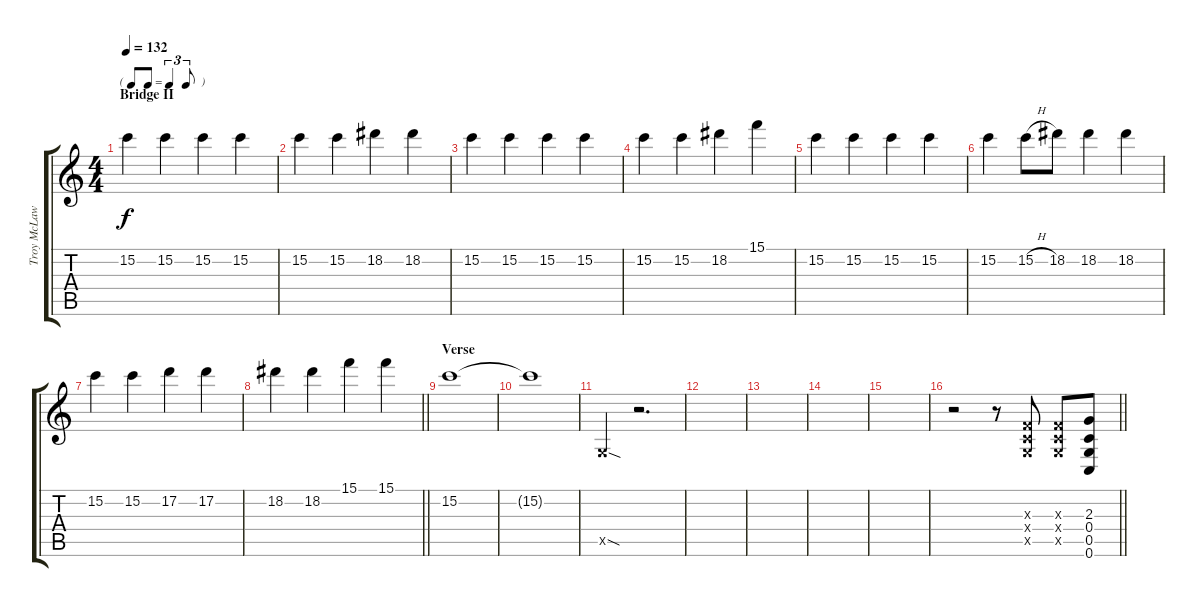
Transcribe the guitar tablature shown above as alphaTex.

\track ("Troy McLawhorn" "Troy McLaw") {instrument distortionguitar}
\staff {score tabs}
\tuning (D4 A3 F3 C3 G2 C2) {hide}
\ts (4 4)
\tf triplet8th
\section ("" "Bridge II")
\tempo 132
\clef g2
\ks c
15.2.4{dy f} 15.2.4 15.2.4 15.2.4 |
15.2.4 15.2.4 18.2.4 18.2.4 |
15.2.4 15.2.4 15.2.4 15.2.4 |
15.2.4 15.2.4 18.2.4 15.1.4 |
15.2.4 15.2.4 15.2.4 15.2.4 |
15.2.4 15.2{h}.8 18.2.8 18.2.4 18.2.4 |
15.2.4 15.2.4 17.2.4 17.2.4 |
\barLineRight lightlight
18.2.4 18.2.4 15.1.4 15.1.4 |
\section ("" "Verse")
15.2.1 |
15.2{t}.1 |
0.5{sod x}.4 r.2{d} |
|
|
|
|
\barLineRight lightlight
r.2 r.8 (0.3{x} 0.4{x} 0.5{x}).8 (0.3{x} 0.4{x} 0.5{x}).8 (2.3 0.4 0.5 0.6).8
